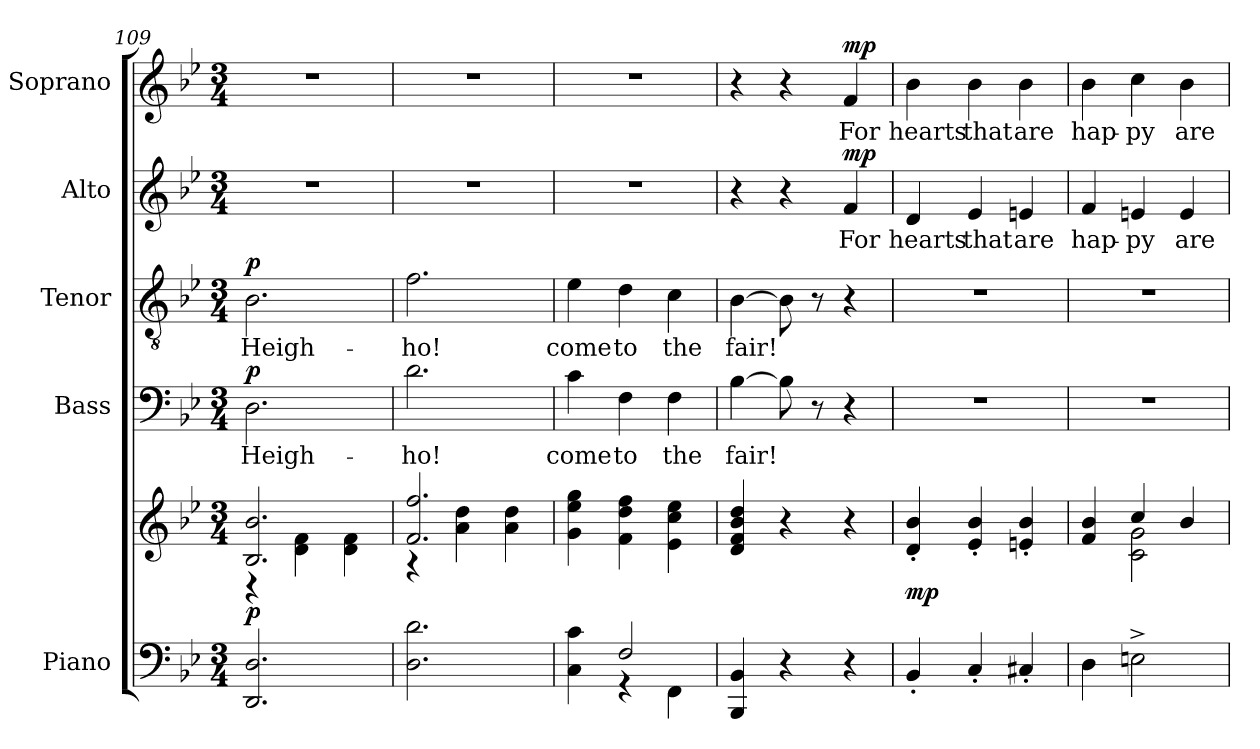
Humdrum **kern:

**kern	**kern	**dynam	**kern	**text	**dynam	**kern	**text	**dynam	**kern	**text	**dynam	**kern	**text	**dynam
*part5	*part5	*part5	*part4	*part4	*part4	*part3	*part3	*part3	*part2	*part2	*part2	*part1	*part1	*part1
*staff6	*staff5	*staff5/6	*staff4	*staff4	*staff4	*staff3	*staff3	*staff3	*staff2	*staff2	*staff2	*staff1	*staff1	*staff1
*I"Piano	*	*	*I"Bass	*	*	*I"Tenor	*	*	*I"Alto	*	*	*I"Soprano	*	*
*I'Pno.	*	*	*I'B.	*	*	*I'T.	*	*	*I'A.	*	*	*I'S.	*	*
*clefF4	*clefG2	*	*clefF4	*	*	*clefGv2	*	*	*clefG2	*	*	*clefG2	*	*
*	*	*	*	*	*	*ITrd7c12	*	*	*	*	*	*	*	*
*k[b-e-]	*k[b-e-]	*	*k[b-e-]	*	*	*k[b-e-]	*	*	*k[b-e-]	*	*	*k[b-e-]	*	*
*B-:	*B-:	*	*B-:	*	*	*B-:	*	*	*B-:	*	*	*B-:	*	*
*M3/4	*M3/4	*	*M3/4	*	*	*M3/4	*	*	*M3/4	*	*	*M3/4	*	*
=109	=109	=109	=109	=109	=109	=109	=109	=109	=109	=109	=109	=109	=109	=109
*	*^	*	*	*	*	*	*	*	*	*	*	*	*	*
!	!	!	!	!	!LO:LY:b:color=#000000	!	!	!	!	!	!	!	!	!	!
!	!	!	!	!	!	!	!	!LO:LY:b:color=#000000	!	!LO:N:vis=1	!	!	!LO:N:vis=1	!	!
2.DDi/ 2.Di	2.B-i/ 2.b-i	4r	p	2.Di\	Heigh-	p	2.BB-i\	Heigh-	p	2.r	.	.	2.r	.	.
.	.	4di\ 4fi	.	.	.	.	.	.	.	.	.	.	.	.	.
.	.	4di\ 4fi	.	.	.	.	.	.	.	.	.	.	.	.	.
=110	=110	=110	=110	=110	=110	=110	=110	=110	=110	=110	=110	=110	=110	=110	=110
!	!	!	!	!	!LO:LY:b:color=#000000	!	!	!	!	!	!	!	!	!	!
!	!	!	!	!	!	!	!	!LO:LY:b:color=#000000	!	!LO:N:vis=1	!	!	!LO:N:vis=1	!	!
2.Di\ 2.di	2.fi/ 2.ffi	4r	.	2.di\	-ho!	.	2.Fi\	-ho!	.	2.r	.	.	2.r	.	.
.	.	4ai\ 4ddi	.	.	.	.	.	.	.	.	.	.	.	.	.
.	.	4ai\ 4ddi	.	.	.	.	.	.	.	.	.	.	.	.	.
*	*v	*v	*	*	*	*	*	*	*	*	*	*	*	*	*
=111	=111	=111	=111	=111	=111	=111	=111	=111	=111	=111	=111	=111	=111	=111
*^	*	*	*	*	*	*	*	*	*	*	*	*	*	*
*	*	*^	*	*	*	*	*	*	*	*	*	*	*	*	*
!	!	!	!	!	!	!LO:LY:b:color=#000000	!	!	!	!	!	!	!	!	!	!
*	*	*v	*v	*	*	*	*	*	*	*	*	*	*	*	*	*
*	*	*^	*	*	*	*	*	*	*	*	*	*	*	*	*
!	!	!	!	!	!	!	!	!	!LO:LY:b:color=#000000	!	!LO:N:vis=1	!	!	!LO:N:vis=1	!	!
*	*	*v	*v	*	*	*	*	*	*	*	*	*	*	*	*	*
4ryy	4Ci\ 4ci	4gi\ 4ee-i 4ggi	.	4ci\	come	.	4E-i\	come	.	2.r	.	.	2.r	.	.
!	!	!	!	!	!LO:LY:b:color=#000000	!	!	!	!	!	!	!	!	!	!
!	!	!	!	!	!	!	!	!LO:LY:b:color=#000000	!	!	!	!	!	!	!
2Fi/	4r	4fi\ 4ddi 4ffi	.	4Fi\	to	.	4Di\	to	.	.	.	.	.	.	.
!	!	!	!	!	!LO:LY:b:color=#000000	!	!	!	!	!	!	!	!	!	!
!	!	!	!	!	!	!	!	!LO:LY:b:color=#000000	!	!	!	!	!	!	!
.	4FFi\	4e-i\ 4cci 4ee-i	.	4Fi\	the	.	4Ci\	the	.	.	.	.	.	.	.
*v	*v	*	*	*	*	*	*	*	*	*	*	*	*	*	*
!!LO:PB:g=z
=112	=112	=112	=112	=112	=112	=112	=112	=112	=112	=112	=112	=112	=112	=112
*^	*	*	*	*	*	*	*	*	*	*	*	*	*	*
!	!	!	!	!	!LO:LY:b:color=#000000	!	!	!	!	!	!	!	!	!	!
*v	*v	*	*	*	*	*	*	*	*	*	*	*	*	*	*
*^	*	*	*	*	*	*	*	*	*	*	*	*	*	*
!	!	!	!	!	!	!	!	!LO:LY:b:color=#000000	!	!	!	!	!	!	!
*v	*v	*	*	*	*	*	*	*	*	*	*	*	*	*	*
4BBB-i/ 4BB-i	4di/ 4fi 4b-i 4ddi	.	[>4B-i\	fair!	.	[>4BB-i\	fair!	.	4r	.	.	4r	.	.
4r	4r	.	8B-i\]	.	.	8BB-i\]	.	.	4r	.	.	4r	.	.
.	.	.	8r	.	.	8r	.	.	.	.	.	.	.	.
!	!	!	!	!	!	!	!	!	!	!LO:LY:b:color=#000000	!	!	!	!
!	!	!	!	!	!	!	!	!	!	!	!	!	!LO:LY:b:color=#000000	!
4r	4r	.	4r	.	.	4r	.	.	4fi/	For	mp	4fi/	For	mp
=113	=113	=113	=113	=113	=113	=113	=113	=113	=113	=113	=113	=113	=113	=113
!	!	!	!LO:N:vis=1	!	!	!LO:N:vis=1	!	!	!	!	!	!	!	!
!	!	!	!	!	!	!	!	!	!	!LO:LY:b:color=#000000	!	!	!	!
!	!	!	!	!	!	!	!	!	!	!	!	!	!LO:LY:b:color=#000000	!
4BB-'i/	4di/' 4b-i'	mp	2.r	.	.	2.r	.	.	4di/	hearts	.	4b-i\	hearts	.
!	!	!	!	!	!	!	!	!	!	!LO:LY:b:color=#000000	!	!	!	!
!	!	!	!	!	!	!	!	!	!	!	!	!	!LO:LY:b:color=#000000	!
4C'i/	4e-i/' 4b-i'	.	.	.	.	.	.	.	4e-i/	that	.	4b-i\	that	.
!	!	!	!	!	!	!	!	!	!	!LO:LY:b:color=#000000	!	!	!	!
!	!	!	!	!	!	!	!	!	!	!	!	!	!LO:LY:b:color=#000000	!
4C#X'i/	4eni/' 4b-i'	.	.	.	.	.	.	.	4eni/	are	.	4b-i\	are	.
=114	=114	=114	=114	=114	=114	=114	=114	=114	=114	=114	=114	=114	=114	=114
*	*^	*	*	*	*	*	*	*	*	*	*	*	*	*
!	!	!	!	!LO:N:vis=1	!	!	!LO:N:vis=1	!	!	!	!	!	!	!	!
!	!	!	!	!	!	!	!	!	!	!	!LO:LY:b:color=#000000	!	!	!	!
!	!	!	!	!	!	!	!	!	!	!	!	!	!	!LO:LY:b:color=#000000	!
4Di\	4fi/ 4b-i	4ryy	.	2.r	.	.	2.r	.	.	4fi/	hap-	.	4b-i\	hap-	.
!	!	!	!	!	!	!	!	!	!	!	!LO:LY:b:color=#000000	!	!	!	!
!	!	!	!	!	!	!	!	!	!	!	!	!	!	!LO:LY:b:color=#000000	!
2En^i\	4cci/	2ci\ 2gi	.	.	.	.	.	.	.	4eni/	-py	.	4cci\	-py	.
!	!	!	!	!	!	!	!	!	!	!	!LO:LY:b:color=#000000	!	!	!	!
!	!	!	!	!	!	!	!	!	!	!	!	!	!	!LO:LY:b:color=#000000	!
.	4b-i/	.	.	.	.	.	.	.	.	4ei/	are	.	4b-i\	are	.
*	*v	*v	*	*	*	*	*	*	*	*	*	*	*	*	*
=	=	=	=	=	=	=	=	=	=	=	=	=	=	=
*-	*-	*-	*-	*-	*-	*-	*-	*-	*-	*-	*-	*-	*-	*-
